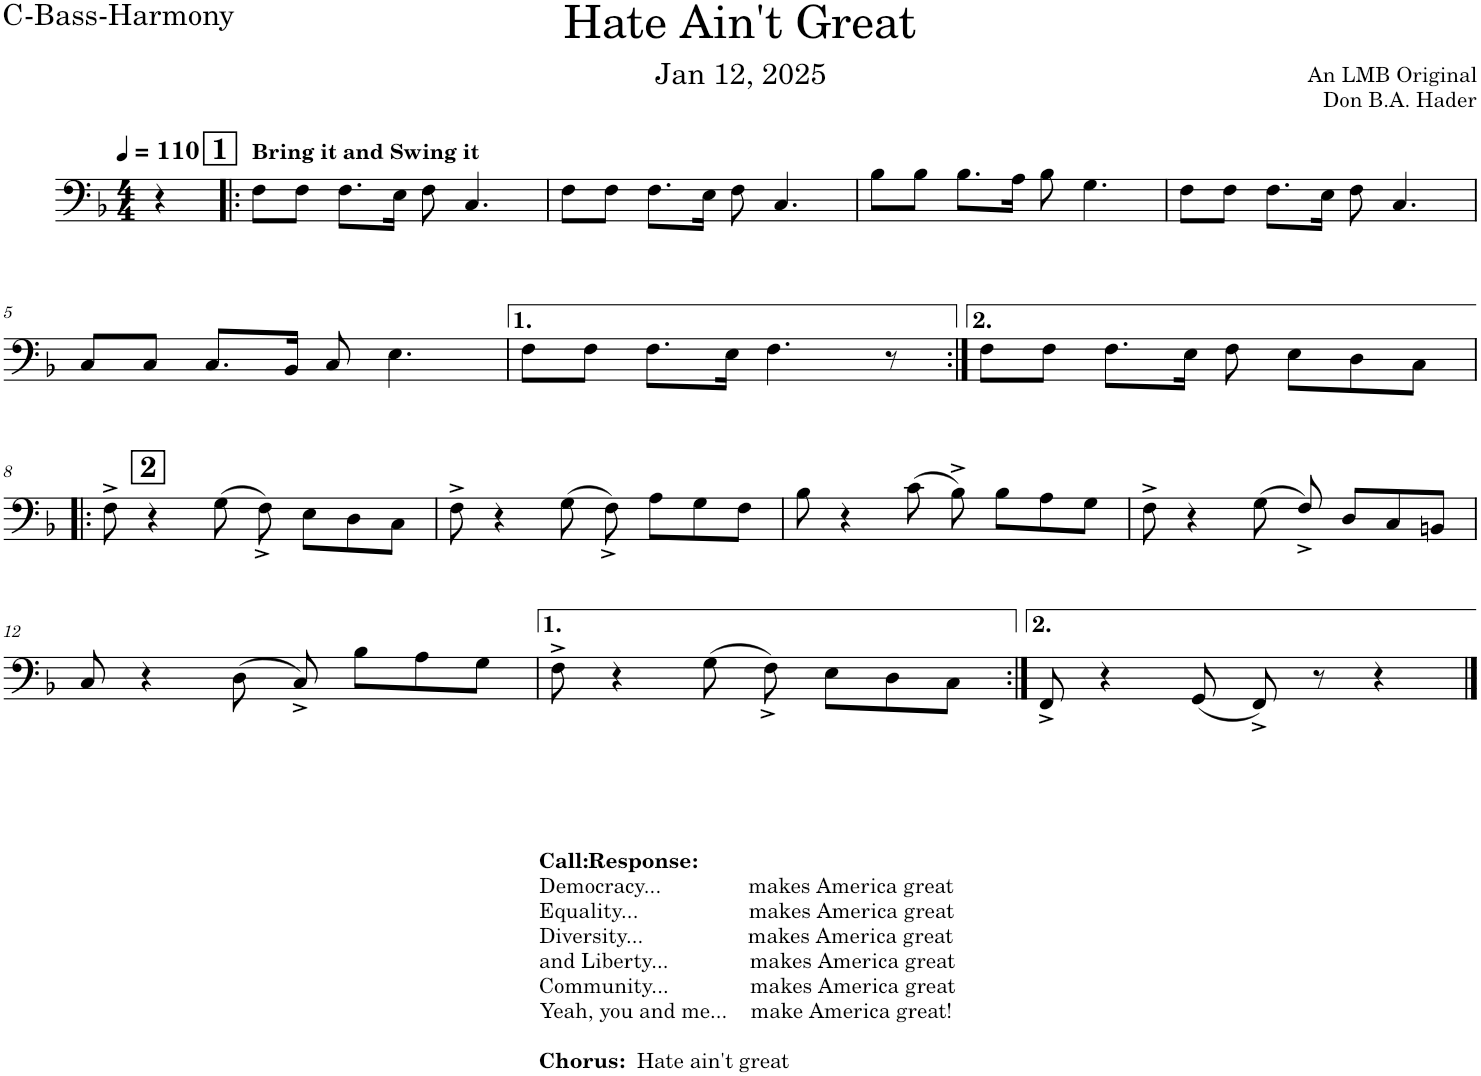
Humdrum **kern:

**kern
*part1
*staff1
*I"C Bass 2
*I'Bass-2
*clefF4
*k[b-]
*M4/4
*MM110
=
4r
!!LO:REH:place=s1:a:B:cj:fs=14:t=1
=1!|:
!LO:TX:a:B:t=Bring it and Swing it
8F\L
8F\J
8.F\L
16E\Jk
8F\
4.C/
=2
8F\L
8F\J
8.F\L
16E\Jk
8F\
4.C/
=3
8B-\L
8B-\J
8.B-\L
16A\Jk
8B-\
4.G\
=4
8F\L
8F\J
8.F\L
16E\Jk
8F\
4.C/
!!LO:LB:g=z
=5
8C/L
8C/J
8.C/L
16BB-/Jk
8C/
4.E\
=6
8F\L
8F\J
8.F\L
16E\Jk
4.F\
8r
=7:|!
8F\L
8F\J
8.F\L
16E\Jk
8F\
8E\L
8D\
8C\J
!!LO:LB:g=z
!!LO:REH:place=s1:a:B:cj:fs=14:t=2:qo=0.5
=8!|:
8F^\
4r
(8G\
8F^<\)
8E\L
8D\
8C\J
=9
8F^\
4r
(8G\
8F^<\)
8A\L
8G\
8F\J
=10
8B-\
4r
(8c\
8B-^\)
8B-\L
8A\
8G\J
=11
8F^\
4r
(8G\
8F^</)
8D/L
8C/
8BBn/J
!!LO:LB:g=z
=12
8C/
4r
(8D\
8C^/)
8B-\L
8A\
8G\J
=13
8F^\
4r
(8G\
8F^<\)
8E\L
8D\
8C\J
=14:|!
8FF^/
4r
(8GG/
8FF^</)
8r
4r
==
*-
